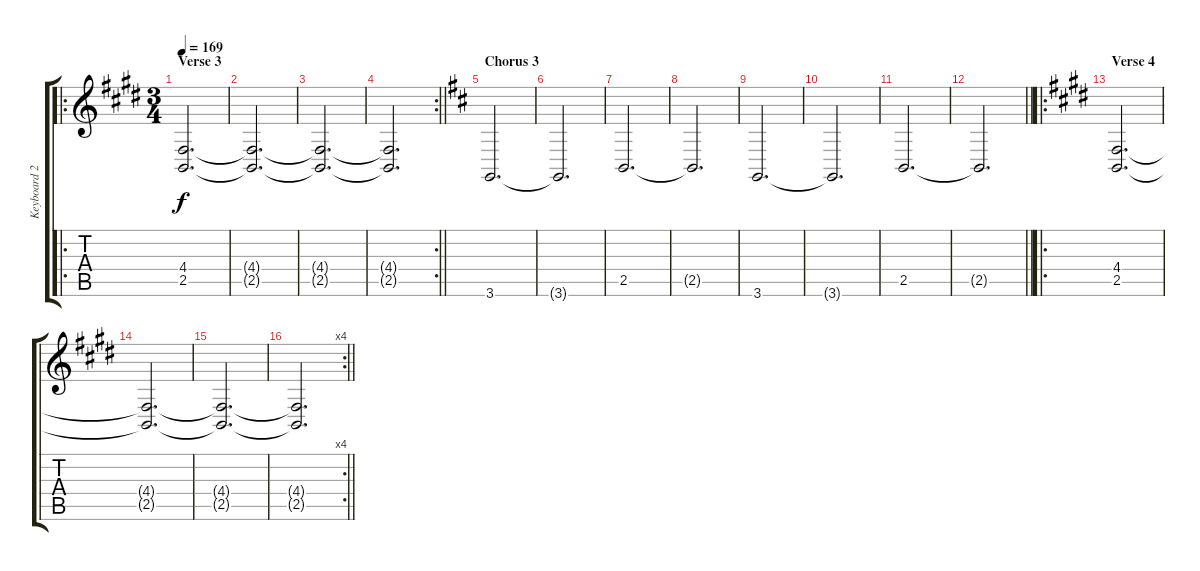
\track ("Keyboard 2" "Keyboard 2") {instrument synthstrings1}
\staff {score tabs}
\tuning (E4 B3 G3 D3 A2 E2) {hide}
\ro
\ts (3 4)
\section ("" "Verse 3")
\tempo 169
\clef g2
\ks e
(4.4 2.5).2{d dy f} |
(4.4{t} 2.5{t}).2{d} |
(4.4{t} 2.5{t}).2{d} |
\rc 2
\barLineRight lightlight
(4.4{t} 2.5{t}).2{d} |
\section ("" "Chorus 3")
\ks d
3.6.2{d} |
3.6{t}.2{d} |
2.5.2{d} |
2.5{t}.2{d} |
3.6.2{d} |
3.6{t}.2{d} |
2.5.2{d} |
\barLineRight lightlight
2.5{t}.2{d} |
\ro
\section ("" "Verse 4")
\ks e
(4.4 2.5).2{d} |
(4.4{t} 2.5{t}).2{d} |
(4.4{t} 2.5{t}).2{d} |
\rc 4
\barLineRight lightlight
(4.4{t} 2.5{t}).2{d}
